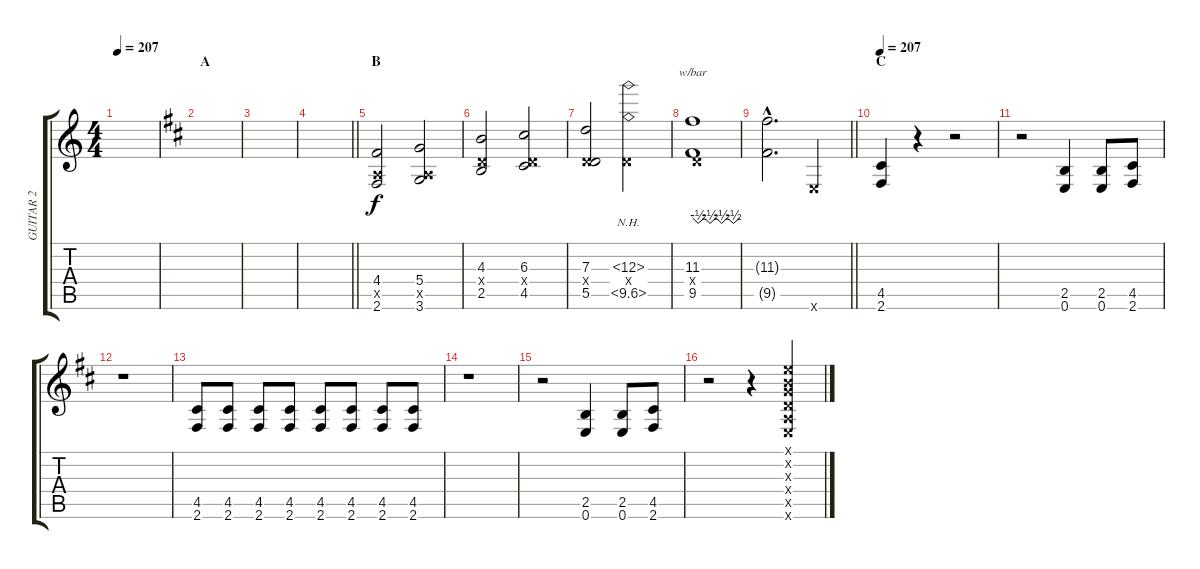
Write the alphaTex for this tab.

\track ("GUITAR 2" "GUITAR 2") {instrument distortionguitar}
\staff {score tabs}
\tuning (E4 B3 G3 D3 A2 E2) {hide}
\ts (4 4)
\tempo 207
\clef g2
\ks c
|
\section ("" "A")
\ks d
|
|
\barLineRight lightlight
|
\section ("" "B")
(4.4 0.5{x} 2.6).2 (5.4 0.5{x} 3.6).2 |
(4.3 0.4{x} 2.5).2 (6.3 0.4{x} 4.5).2 |
(7.3 0.4{x} 5.5).2 (12.3{nh} 0.4{x} 10.5{nh}).2 |
(11.3 0.4{x} 9.5).1{tbe (custom default 0 0 7 -2 15 0 22 -2 30 0 37 -2 44 0 52 -2 60 0)} |
\barLineRight lightlight
(11.3{hac t} 9.5{hac t}).2{d} 0.6{x}.4 |
\section ("" "C")
\tempo 207
(4.5 2.6).4 r.4 r.2 |
r.2 (2.5 0.6).4 (2.5 0.6).8 (4.5 2.6).8 |
r.1 |
(4.5 2.6).8 (4.5 2.6).8 (4.5 2.6).8 (4.5 2.6).8 (4.5 2.6).8 (4.5 2.6).8 (4.5 2.6).8 (4.5 2.6).8 |
r.1 |
r.2 (2.5 0.6).4 (2.5 0.6).8 (4.5 2.6).8 |
r.2 r.4 (0.1{x} 0.2{x} 0.3{x} 0.4{x} 0.5{x} 0.6{x}).4
